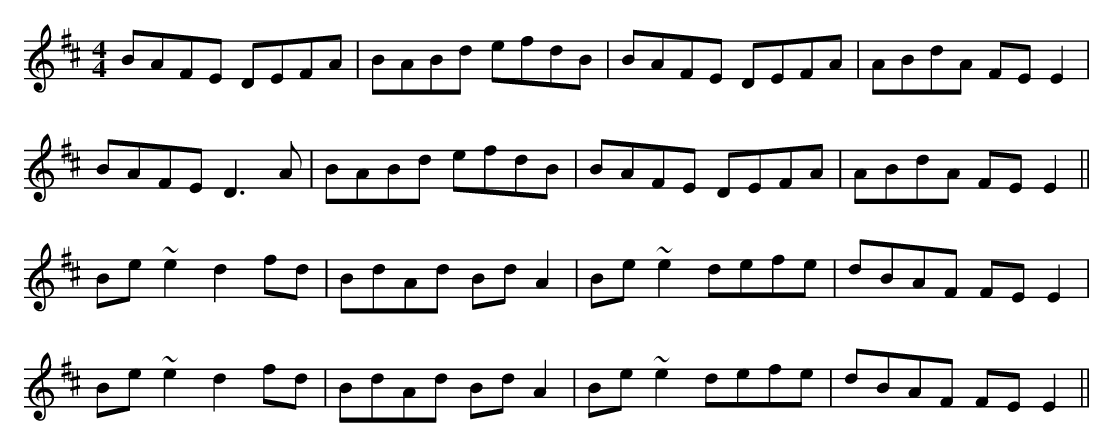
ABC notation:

X:1
M:4/4
K:D
BAFE DEFA|BABd efdB|BAFE DEFA|ABdA FE E2|
BAFE D3 A|BABd efdB|BAFE DEFA|ABdA FE E2||
Be ~e2 d2 fd|BdAd Bd A2|Be ~e2 defe|dBAF FE E2|
Be ~e2 d2 fd|BdAd Bd A2|Be ~e2 defe|dBAF FE E2||
